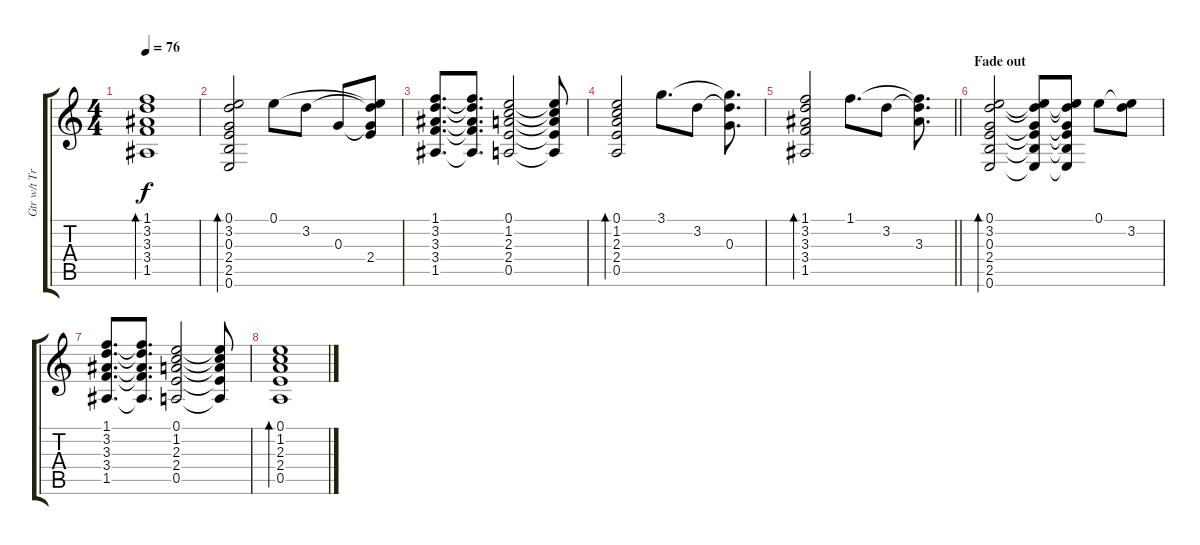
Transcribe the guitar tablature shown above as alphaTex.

\track ("Gtr w/t Tremolo and slight dist." "Gtr w/t Tr") {instrument electricguitarclean}
\staff {score tabs}
\tuning (E4 B3 G3 D3 A2 E2) {hide}
\ts (4 4)
\tempo 76
\clef g2
\ks c
(1.1 3.2 3.3 3.4 1.5).1{bd 60 dy f} |
(0.1 3.2 0.3 2.4 2.5 0.6).2{bd 240} 0.1.8 3.2.8 0.3.8 (0.1{t} 3.2{t} 0.3{t} 2.4).8 |
(1.1 3.2 3.3 3.4 1.5).8{d} (1.1{t} 3.2{t} 3.3{t} 3.4{t} 1.5{t}).8{d} (0.1 1.2 2.3 2.4 0.5).2 (0.1{t} 1.2{t} 2.3{t} 2.4{t} 0.5{t}).8 |
(0.1 1.2 2.3 2.4 0.5).2{bd 60} 3.1.8{d} 3.2.8 (3.1{t} 3.2{t} 0.3).8{d} |
\barLineRight lightlight
(1.1 3.2 3.3 3.4 1.5).2{bd 60} 1.1.8{d} 3.2.8 (1.1{t} 3.2{t} 3.3).8{d} |
\section ("" "Fade out")
(0.1 3.2 0.3 2.4 2.5 0.6).2{bd 240 volume 0} (0.1{t} 3.2{t} 0.3{t} 2.4{t} 2.5{t} 0.6{t}).8 (0.1{t} 3.2{t} 0.3{t} 2.4{t} 2.5{t} 0.6{t}).8 0.1.8 (0.1{t} 3.2).8 |
(1.1 3.2 3.3 3.4 1.5).8{d} (1.1{t} 3.2{t} 3.3{t} 3.4{t} 1.5{t}).8{d} (0.1 1.2 2.3 2.4 0.5).2 (0.1{t} 1.2{t} 2.3{t} 2.4{t} 0.5{t}).8 |
(0.1 1.2 2.3 2.4 0.5).1{bd 240}
